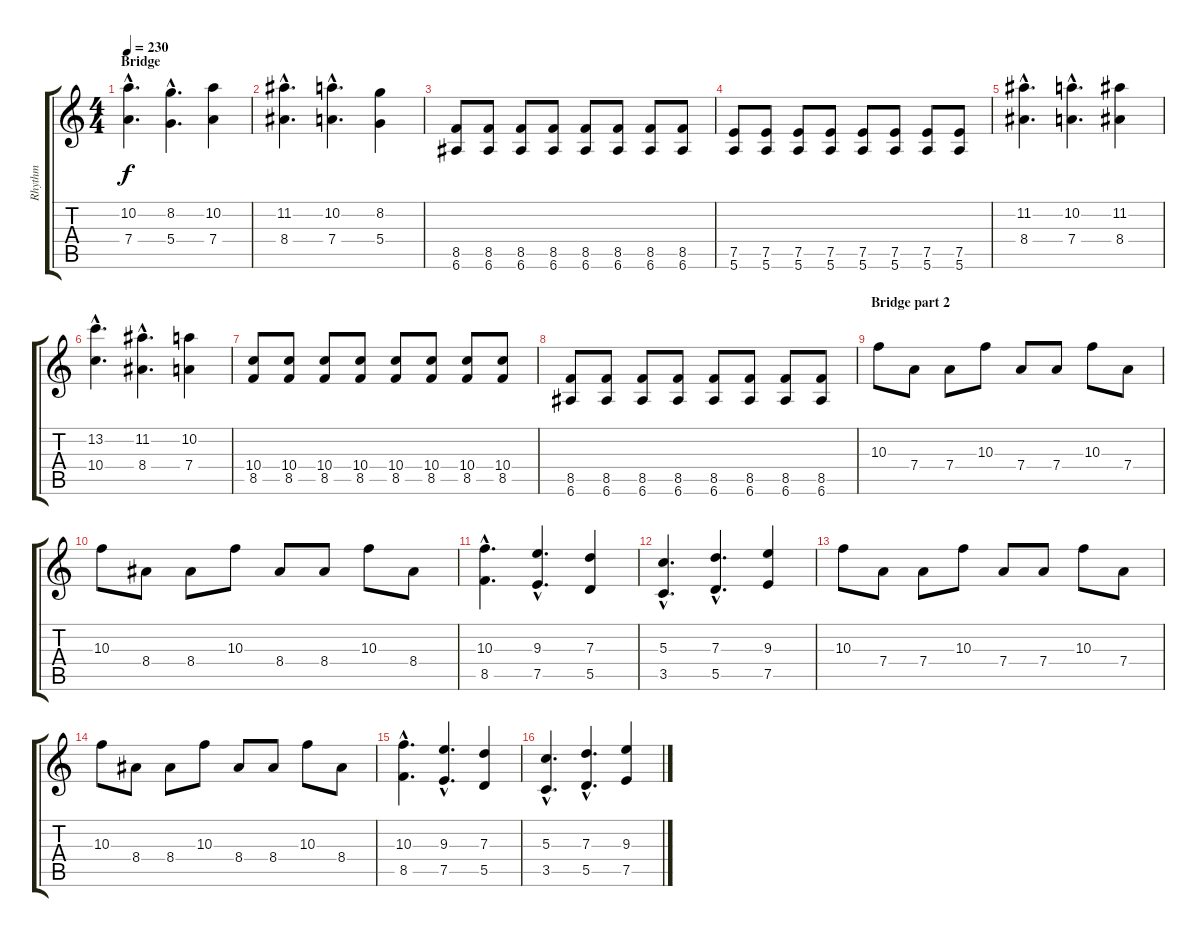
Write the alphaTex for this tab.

\track ("Rhythm" "Rhythm") {instrument overdrivenguitar}
\staff {score tabs}
\tuning (E4 B3 G3 D3 A2 E2) {hide}
\ts (4 4)
\section ("" "Bridge")
\tempo 230
\clef g2
\ks c
(10.2{hac} 7.4{hac}).4{d dy f} (8.2{hac} 5.4{hac}).4{d} (10.2 7.4).4 |
(11.2{hac} 8.4{hac}).4{d} (10.2{hac} 7.4{hac}).4{d} (8.2 5.4).4 |
(8.5 6.6).8 (8.5 6.6).8 (8.5 6.6).8 (8.5 6.6).8 (8.5 6.6).8 (8.5 6.6).8 (8.5 6.6).8 (8.5 6.6).8 |
(7.5 5.6).8 (7.5 5.6).8 (7.5 5.6).8 (7.5 5.6).8 (7.5 5.6).8 (7.5 5.6).8 (7.5 5.6).8 (7.5 5.6).8 |
(11.2{hac} 8.4{hac}).4{d} (10.2{hac} 7.4{hac}).4{d} (11.2 8.4).4 |
(13.2{hac} 10.4{hac}).4{d} (11.2{hac} 8.4{hac}).4{d} (10.2 7.4).4 |
(10.4 8.5).8 (10.4 8.5).8 (10.4 8.5).8 (10.4 8.5).8 (10.4 8.5).8 (10.4 8.5).8 (10.4 8.5).8 (10.4 8.5).8 |
(8.5 6.6).8 (8.5 6.6).8 (8.5 6.6).8 (8.5 6.6).8 (8.5 6.6).8 (8.5 6.6).8 (8.5 6.6).8 (8.5 6.6).8 |
\section ("" "Bridge part 2")
10.3.8{volume 13} 7.4.8 7.4.8 10.3.8 7.4.8 7.4.8 10.3.8 7.4.8 |
10.3.8 8.4.8 8.4.8 10.3.8 8.4.8 8.4.8 10.3.8 8.4.8 |
(10.3{hac} 8.5{hac}).4{d} (9.3{hac} 7.5{hac}).4{d} (7.3 5.5).4 |
(5.3{hac} 3.5{hac}).4{d} (7.3{hac} 5.5{hac}).4{d} (9.3 7.5).4 |
10.3.8 7.4.8 7.4.8 10.3.8 7.4.8 7.4.8 10.3.8 7.4.8 |
10.3.8 8.4.8 8.4.8 10.3.8 8.4.8 8.4.8 10.3.8 8.4.8 |
(10.3{hac} 8.5{hac}).4{d} (9.3{hac} 7.5{hac}).4{d} (7.3 5.5).4 |
(5.3{hac} 3.5{hac}).4{d} (7.3{hac} 5.5{hac}).4{d} (9.3 7.5).4
